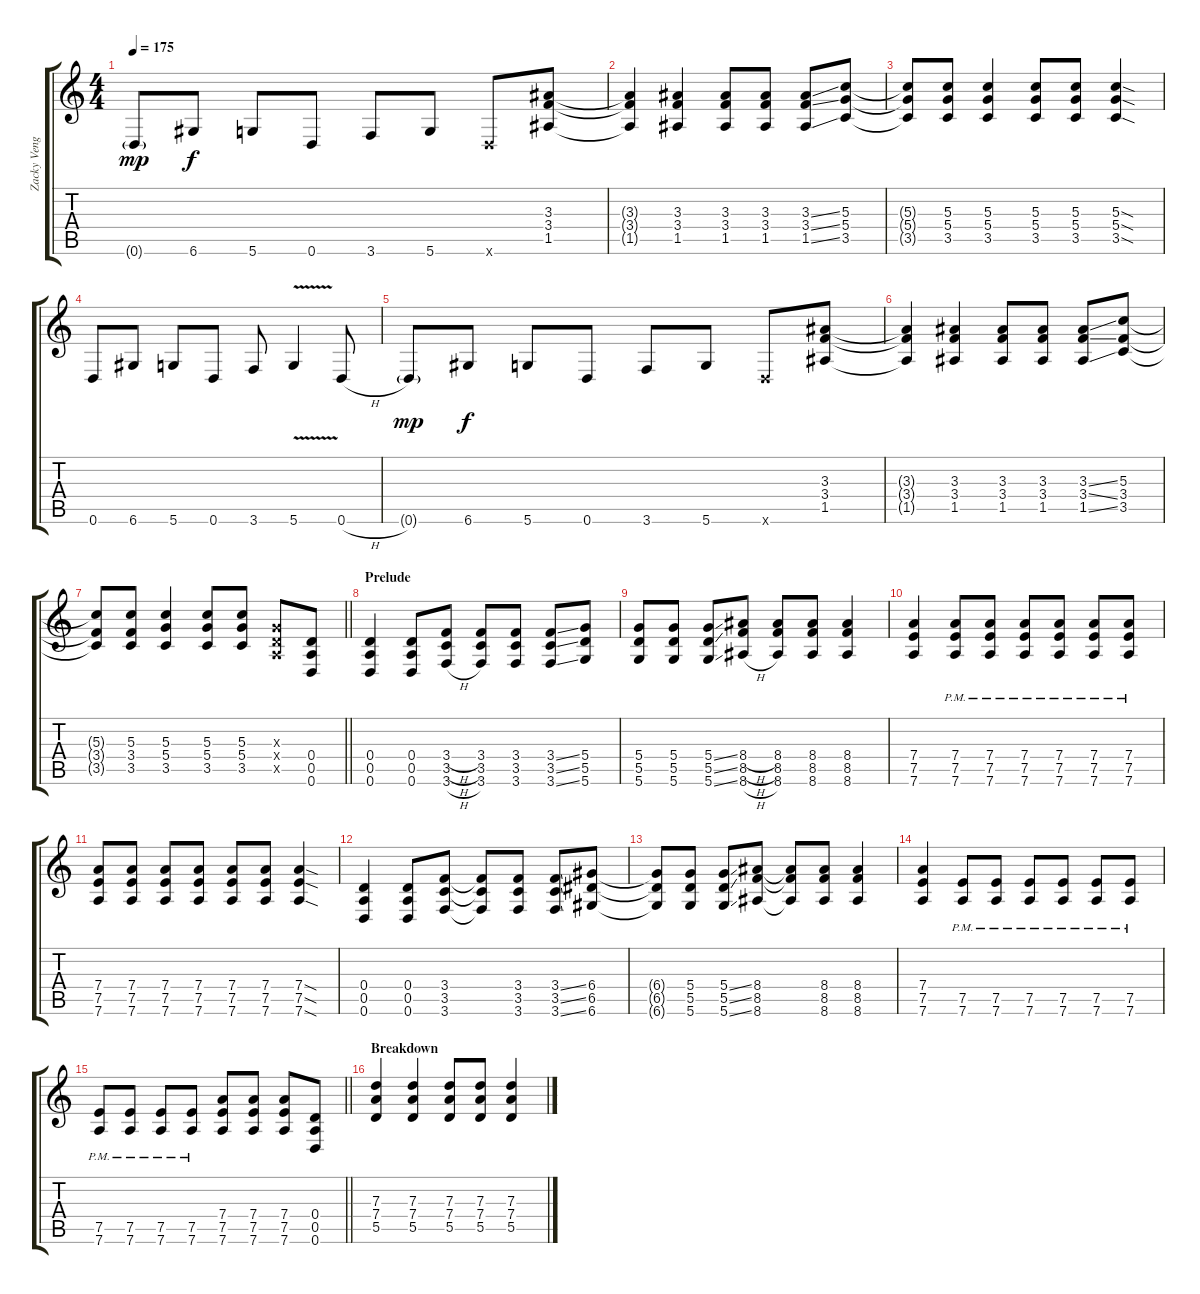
\track ("Zacky Vengeance" "Zacky Veng") {instrument distortionguitar}
\staff {score tabs}
\tuning (E4 B3 G3 D3 A2 D2) {hide}
\ts (4 4)
\tempo 175
\clef g2
\ks c
0.6{g}.8{dy mp} 6.6.8{dy f} 5.6.8 0.6.8 3.6.8 5.6.8 0.6{x}.8 (3.3 3.4 1.5).8 |
(3.3{t} 3.4{t} 1.5{t}).4 (3.3 3.4 1.5).4 (3.3 3.4 1.5).8 (3.3 3.4 1.5).8 (3.3{ss} 3.4{ss} 1.5{ss}).8 (5.3 5.4 3.5).8 |
(5.3{t} 5.4{t} 3.5{t}).8 (5.3 5.4 3.5).8 (5.3 5.4 3.5).4 (5.3 5.4 3.5).8 (5.3 5.4 3.5).8 (5.3{sod} 5.4{sod} 3.5{sod}).4 |
0.6.8 6.6.8 5.6.8 0.6.8 3.6.8 5.6{v}.4 0.6{h}.8 |
0.6{g}.8{dy mp} 6.6.8{dy f} 5.6.8 0.6.8 3.6.8 5.6.8 0.6{x}.8 (3.3 3.4 1.5).8 |
(3.3{t} 3.4{t} 1.5{t}).4 (3.3 3.4 1.5).4 (3.3 3.4 1.5).8 (3.3 3.4 1.5).8 (3.3{ss} 3.4{ss} 1.5{ss}).8 (5.3 3.4 3.5).8 |
\barLineRight lightlight
(5.3{t} 3.4{t} 3.5{t}).8 (5.3 3.4 3.5).8 (5.3 5.4 3.5).4 (5.3 5.4 3.5).8 (5.3 5.4 3.5).8 (0.3{x} 0.4{x} 0.5{x}).8 (0.4 0.5 0.6).8 |
\section ("" "Prelude")
(0.4 0.5 0.6).4 (0.4 0.5 0.6).8 (3.4{h} 3.5{h} 3.6{h}).8 (3.4 3.5 3.6).8 (3.4 3.5 3.6).8 (3.4{ss} 3.5{ss} 3.6{ss}).8 (5.4 5.5 5.6).8 |
(5.4 5.5 5.6).8 (5.4 5.5 5.6).8 (5.4{ss} 5.5{ss} 5.6{ss}).8 (8.4{h} 8.5{h} 8.6{h}).8 (8.4 8.5 8.6).8 (8.4 8.5 8.6).8 (8.4 8.5 8.6).4 |
(7.4 7.5 7.6).4 (7.4 7.5{pm} 7.6{pm}).8 (7.4 7.5{pm} 7.6{pm}).8 (7.4 7.5{pm} 7.6{pm}).8 (7.4 7.5{pm} 7.6{pm}).8 (7.4 7.5{pm} 7.6{pm}).8 (7.4 7.5{pm} 7.6{pm}).8 |
(7.4 7.5 7.6).8 (7.4 7.5 7.6).8 (7.4 7.5 7.6).8 (7.4 7.5 7.6).8 (7.4 7.5 7.6).8 (7.4 7.5 7.6).8 (7.4{sod} 7.5{sod} 7.6{sod}).4 |
(0.4 0.5 0.6).4 (0.4 0.5 0.6).8 (3.4 3.5 3.6).8 (3.4{t} 3.5{t} 3.6{t}).8 (3.4 3.5 3.6).8 (3.4{ss} 3.5{ss} 3.6{ss}).8 (6.4 6.5 6.6).8 |
(6.4{t} 6.5{t} 6.6{t}).8 (5.4 5.5 5.6).8 (5.4{ss} 5.5{ss} 5.6{ss}).8 (8.4 8.5 8.6).8 (8.4{t} 8.5{t} 8.6{t}).8 (8.4 8.5 8.6).8 (8.4 8.5 8.6).4 |
(7.4 7.5 7.6).4 (7.5 7.6{pm}).8 (7.5 7.6{pm}).8 (7.5 7.6{pm}).8 (7.5 7.6{pm}).8 (7.5 7.6{pm}).8 (7.5 7.6{pm}).8 |
\barLineRight lightlight
(7.5 7.6{pm}).8 (7.5 7.6{pm}).8 (7.5 7.6{pm}).8 (7.5 7.6{pm}).8 (7.4 7.5 7.6).8 (7.4 7.5 7.6).8 (7.4 7.5 7.6).8 (0.4 0.5 0.6).8 |
\section ("" "Breakdown")
(7.3 7.4 5.5).4 (7.3 7.4 5.5).4 (7.3 7.4 5.5).8 (7.3 7.4 5.5).8 (7.3{ss} 7.4{ss} 5.5{ss}).4
